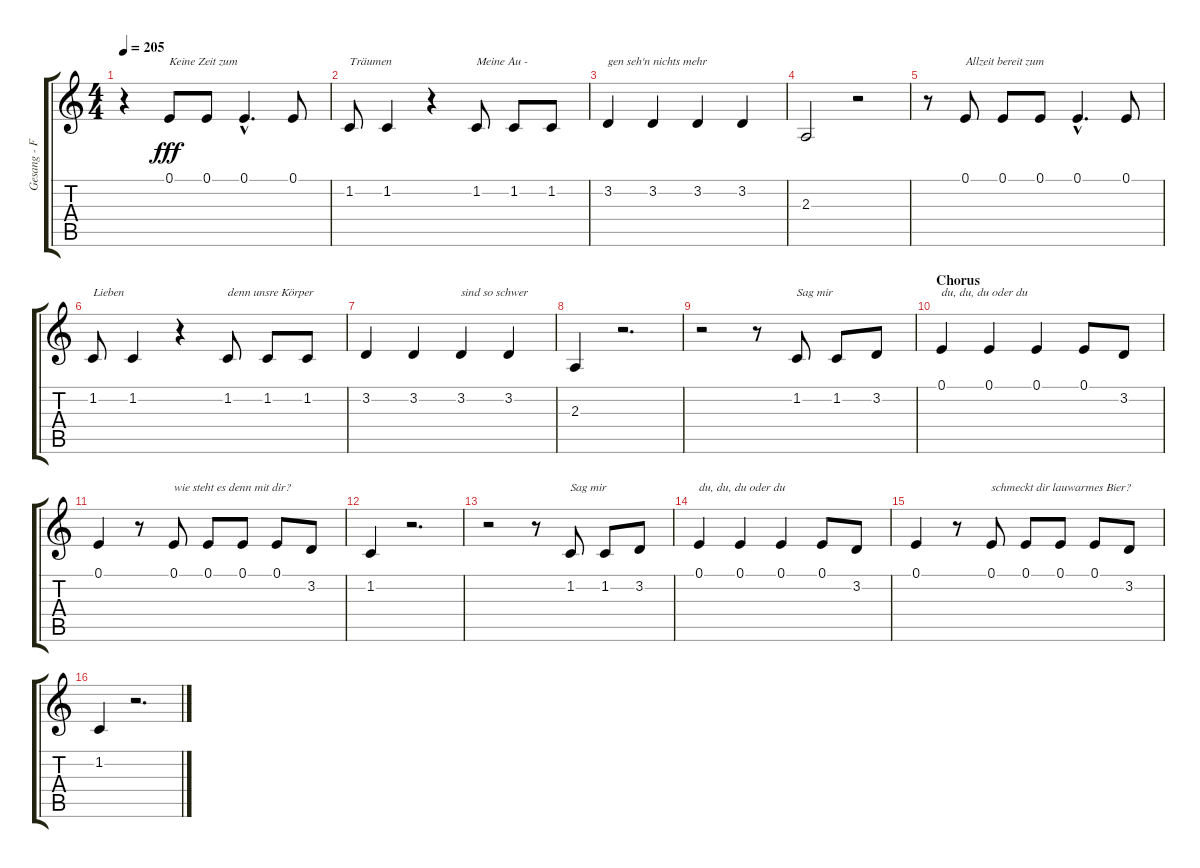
\track ("Gesang - Farin Urlaub" "Gesang - F") {instrument lead8bassandlead}
\staff {score tabs}
\tuning (E4 B3 G3 D3 A2 E2) {hide}
\ts (4 4)
\tempo 205
\clef g2
\ks c
r.4{dy fff} 0.1.8{txt "Keine Zeit zum"} 0.1.8 0.1{hac}.4{d} 0.1.8 |
1.2.8{txt "Träumen"} 1.2.4 r.4 1.2.8{txt "Meine Au -"} 1.2.8 1.2.8 |
3.2.4{txt "gen seh'n nichts mehr"} 3.2.4 3.2.4 3.2.4 |
2.3.2 r.2 |
r.8 0.1.8{txt "Allzeit bereit zum "} 0.1.8 0.1.8 0.1{hac}.4{d} 0.1.8 |
1.2.8{txt "Lieben"} 1.2.4 r.4 1.2.8{txt "denn unsre Körper"} 1.2.8 1.2.8 |
3.2.4 3.2.4 3.2.4{txt "sind so schwer"} 3.2.4 |
2.3.4 r.2{d} |
r.2 r.8 1.2.8{txt "Sag mir"} 1.2.8 3.2.8 |
\section ("" "Chorus")
0.1.4{txt "du, du, du oder du"} 0.1.4 0.1.4 0.1.8 3.2.8 |
0.1.4 r.8 0.1.8{txt "wie steht es denn mit dir?"} 0.1.8 0.1.8 0.1.8 3.2.8 |
1.2.4 r.2{d} |
r.2 r.8 1.2.8{txt "Sag mir"} 1.2.8 3.2.8 |
0.1.4{txt "du, du, du oder du"} 0.1.4 0.1.4 0.1.8 3.2.8 |
0.1.4 r.8 0.1.8{txt "schmeckt dir lauwarmes Bier?"} 0.1.8 0.1.8 0.1.8 3.2.8 |
1.2.4 r.2{d}
